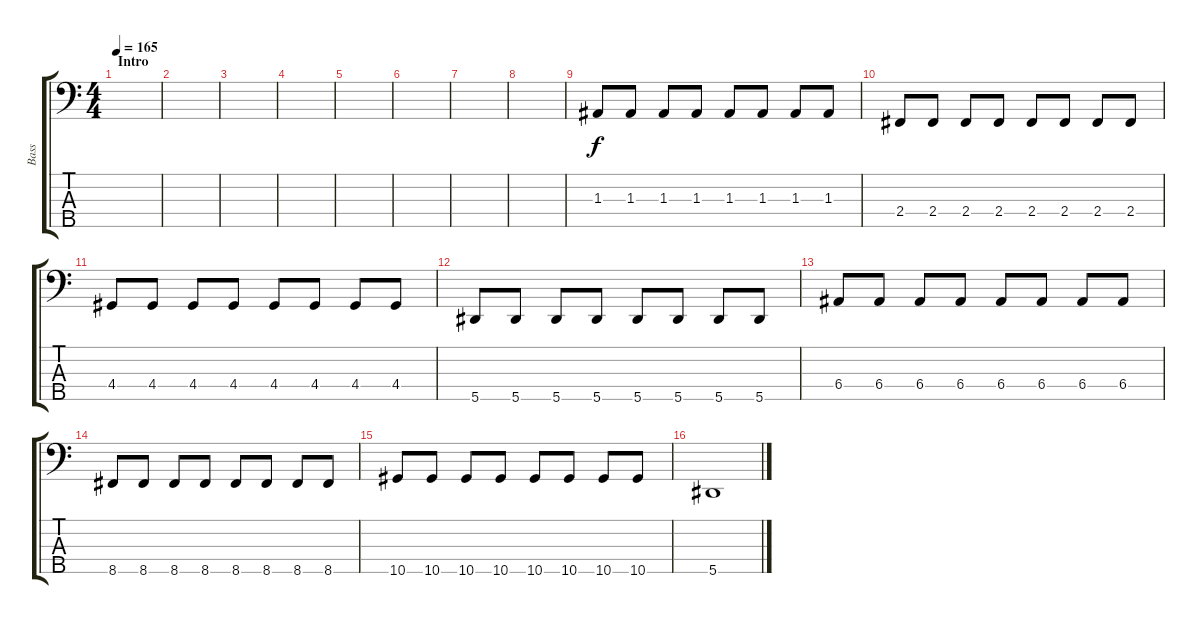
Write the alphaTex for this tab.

\track ("Bass" "Bass") {instrument electricbassfinger}
\staff {score tabs}
\tuning (G2 D2 A1 E1 Bb0) {hide}
\ts (4 4)
\section ("" "Intro")
\tempo 165
\clef f4
\ks c
|
|
|
|
|
|
|
|
1.3.8{volume 9} 1.3.8 1.3.8 1.3.8 1.3.8 1.3.8 1.3.8 1.3.8 |
2.4.8 2.4.8 2.4.8 2.4.8 2.4.8 2.4.8 2.4.8 2.4.8 |
4.4.8 4.4.8 4.4.8 4.4.8 4.4.8 4.4.8 4.4.8 4.4.8 |
5.5.8 5.5.8 5.5.8 5.5.8 5.5.8 5.5.8 5.5.8 5.5.8 |
6.4.8 6.4.8 6.4.8 6.4.8 6.4.8 6.4.8 6.4.8 6.4.8 |
8.5.8 8.5.8 8.5.8 8.5.8 8.5.8 8.5.8 8.5.8 8.5.8 |
10.5.8 10.5.8 10.5.8 10.5.8 10.5.8 10.5.8 10.5.8 10.5.8 |
5.5.1
